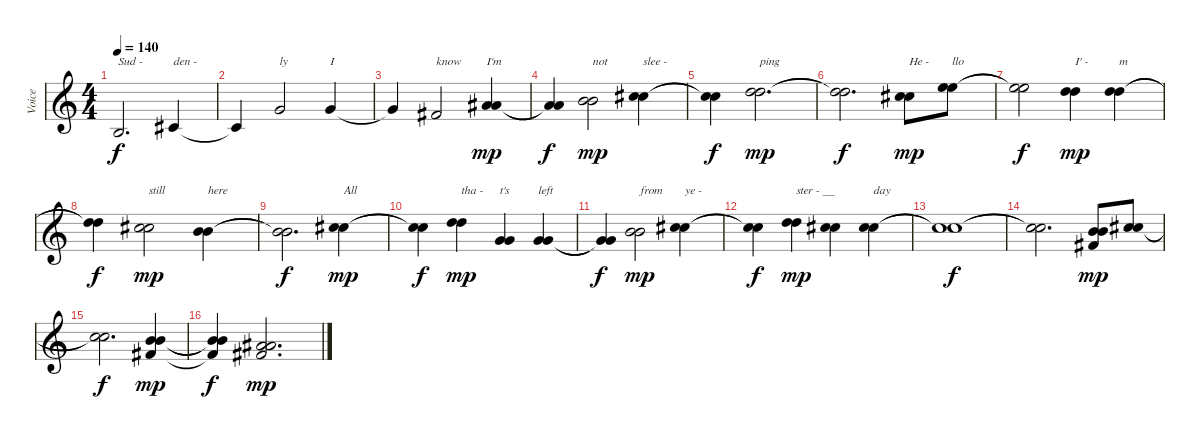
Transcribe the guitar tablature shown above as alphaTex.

\track ("Voice" "Voice") {instrument trumpet}
\staff {score}
\tuning (E4 B3 G3 D3 A2 E2) {hide}
\ts (4 4)
\tempo 140
\clef g2
\ks c
0.2.2{d txt "Sud -" dy f} 2.2.4{txt "den -"} |
2.2{t}.4 3.1.2{txt "ly"} 3.1.4{txt "I"} |
3.1{t}.4 2.1.2{txt "know"} (11.2 15.3).4{txt "I'm" dy mp} |
(11.2{t} 15.3{t}).4{dy f} (12.2 16.3).2{txt "not" dy mp} (14.2 18.3).4{txt "slee -"} |
(14.2{t} 18.3{t}).4{dy f} (15.2 19.3).2{d txt "ping" dy mp} |
(15.2{t} 19.3{t}).2{d dy f} (14.2 18.3).8{txt "He -" dy mp} (17.2 21.3).8{txt "llo"} |
(17.2{t} 21.3{t}).2{dy f} (15.2 19.3).4{txt "I' -" dy mp} (15.2 19.3).4{txt "m"} |
(15.2{t} 19.3{t}).4{dy f} (14.2 18.3).2{txt "still" dy mp} (12.2 16.3).4{txt "here"} |
(12.2{t} 16.3{t}).2{d dy f} (14.2 18.3).4{txt "All" dy mp} |
(14.2{t} 18.3{t}).4{dy f} (15.2 19.3).4{txt "tha -" dy mp} (8.2 12.3).4{txt "t's"} (8.2 12.3).4{txt "left"} |
(8.2{t} 12.3{t}).4{dy f} (12.2 16.3).2{txt "from" dy mp} (14.2 18.3).4{txt "ye -"} |
(14.2{t} 18.3{t}).4{dy f} (15.2 19.3).4{txt "ster - __" dy mp} (14.2 18.3).4 (14.2 18.3).4{txt "day"} |
(14.2{t} 18.3{t}).1{dy f} |
(14.2{t} 18.3{t}).2{d} (12.2 16.3 16.4).8{dy mp} (14.2 18.3).8 |
(14.2{t} 18.3{t}).2{d dy f} (12.2 16.3 16.4).4{dy mp} |
(12.2{t} 16.3{t} 16.4{t}).4{dy f} (11.2 15.3 16.4).2{d dy mp volume 1}
